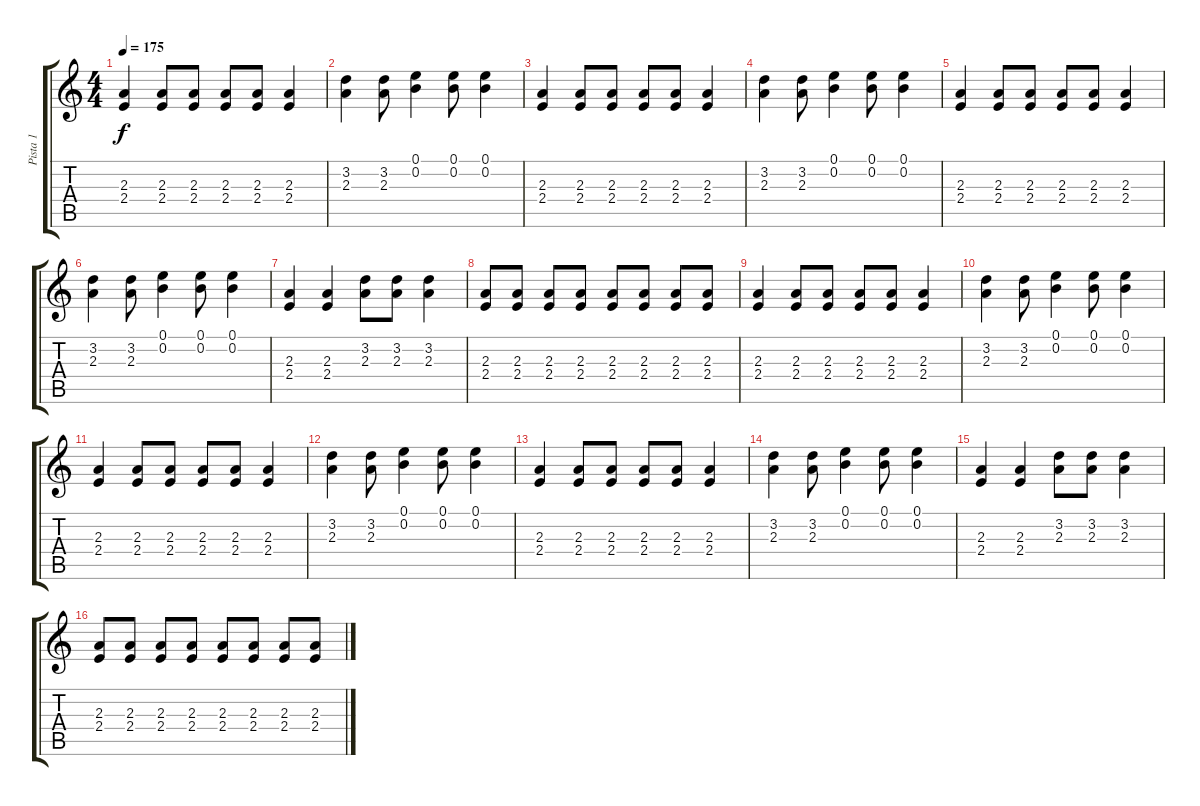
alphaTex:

\track ("Pista 1" "Pista 1") {instrument distortionguitar}
\staff {score tabs}
\tuning (E4 B3 G3 D3 A2 E2) {hide}
\ts (4 4)
\tempo 175
\clef g2
\ks c
(2.3 2.4).4{dy f} (2.3 2.4).8 (2.3 2.4).8 (2.3 2.4).8 (2.3 2.4).8 (2.3 2.4).4 |
(3.2 2.3).4 (3.2 2.3).8 (0.1 0.2).4 (0.1 0.2).8 (0.1 0.2).4 |
(2.3 2.4).4 (2.3 2.4).8 (2.3 2.4).8 (2.3 2.4).8 (2.3 2.4).8 (2.3 2.4).4 |
(3.2 2.3).4 (3.2 2.3).8 (0.1 0.2).4 (0.1 0.2).8 (0.1 0.2).4 |
(2.3 2.4).4 (2.3 2.4).8 (2.3 2.4).8 (2.3 2.4).8 (2.3 2.4).8 (2.3 2.4).4 |
(3.2 2.3).4 (3.2 2.3).8 (0.1 0.2).4 (0.1 0.2).8 (0.1 0.2).4 |
(2.3 2.4).4 (2.3 2.4).4 (3.2 2.3).8 (3.2 2.3).8 (3.2 2.3).4 |
(2.3 2.4).8 (2.3 2.4).8 (2.3 2.4).8 (2.3 2.4).8 (2.3 2.4).8 (2.3 2.4).8 (2.3 2.4).8 (2.3 2.4).8 |
(2.3 2.4).4 (2.3 2.4).8 (2.3 2.4).8 (2.3 2.4).8 (2.3 2.4).8 (2.3 2.4).4 |
(3.2 2.3).4 (3.2 2.3).8 (0.1 0.2).4 (0.1 0.2).8 (0.1 0.2).4 |
(2.3 2.4).4 (2.3 2.4).8 (2.3 2.4).8 (2.3 2.4).8 (2.3 2.4).8 (2.3 2.4).4 |
(3.2 2.3).4 (3.2 2.3).8 (0.1 0.2).4 (0.1 0.2).8 (0.1 0.2).4 |
(2.3 2.4).4 (2.3 2.4).8 (2.3 2.4).8 (2.3 2.4).8 (2.3 2.4).8 (2.3 2.4).4 |
(3.2 2.3).4 (3.2 2.3).8 (0.1 0.2).4 (0.1 0.2).8 (0.1 0.2).4 |
(2.3 2.4).4 (2.3 2.4).4 (3.2 2.3).8 (3.2 2.3).8 (3.2 2.3).4 |
(2.3 2.4).8 (2.3 2.4).8 (2.3 2.4).8 (2.3 2.4).8 (2.3 2.4).8 (2.3 2.4).8 (2.3 2.4).8 (2.3 2.4).8
